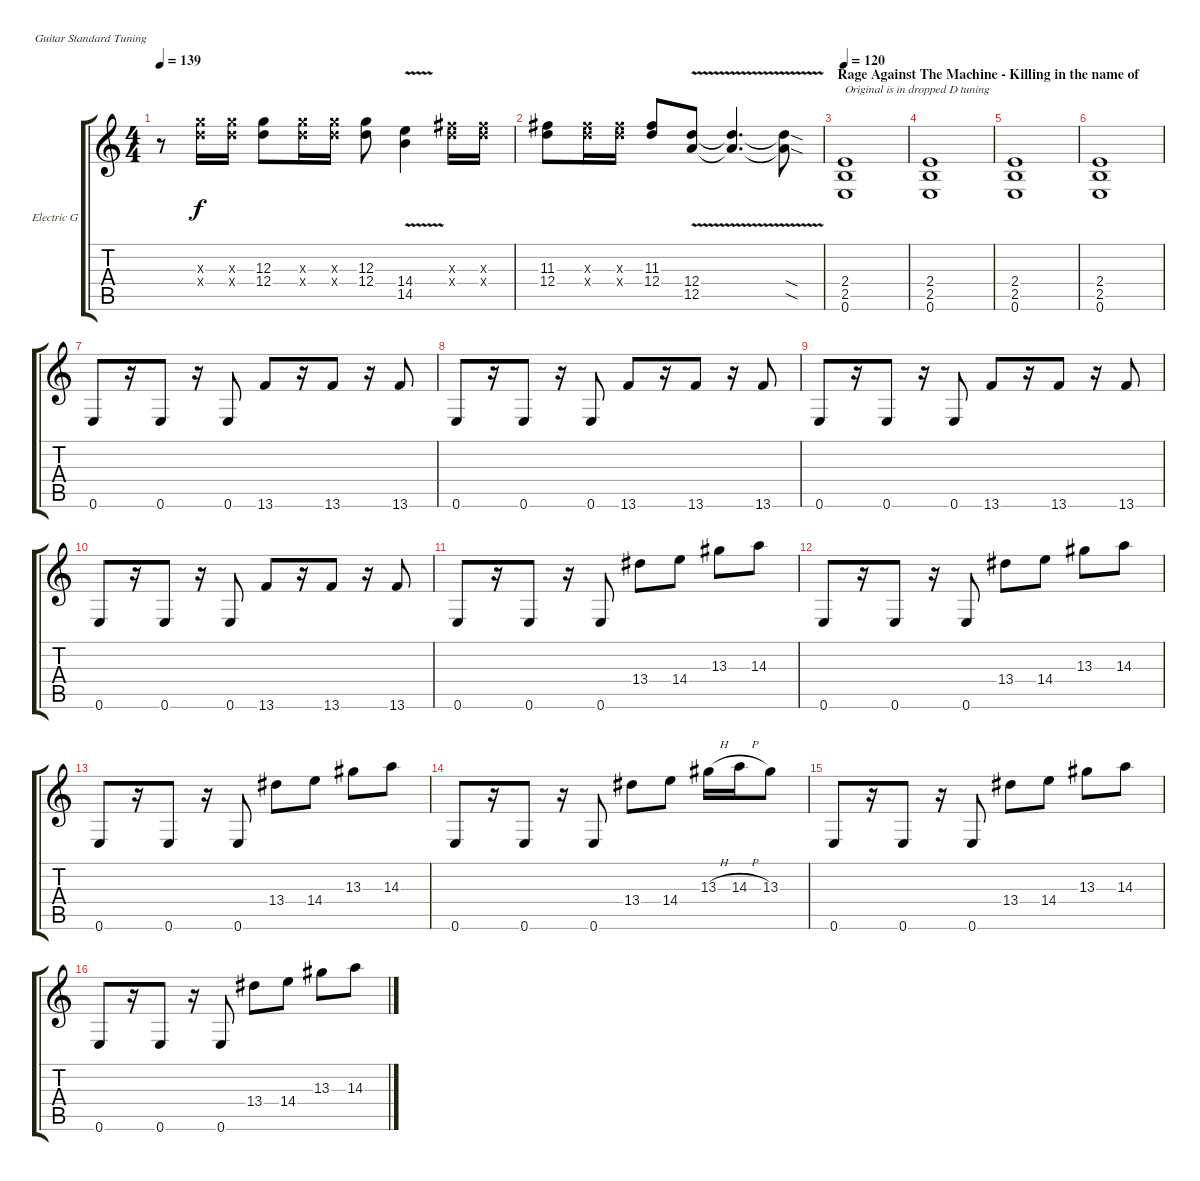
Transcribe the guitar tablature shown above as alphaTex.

\defaultSystemsLayout 4
\bracketExtendMode groupsimilarinstruments
\firstSystemTrackNameOrientation horizontal
\otherSystemsTrackNameOrientation horizontal
\track ("Electric Guitar" "Electric G") {instrument electricguitarclean}
\staff {score tabs}
\tuning (E4 B3 G3 D3 A2 E2)
\ts (4 4)
\tempo 139
\clef g2
\ks c
r.8{dy f} (12.3{x} 12.4{x}).16 (12.3{x} 12.4{x}).16 (12.3 12.4).8 (12.3{x} 12.4{x}).16 (12.3{x} 12.4{x}).16 (12.3 12.4).8 (14.4{v} 14.5).4 (12.4{x} 11.3{x}).16 (12.4{x} 11.3{x}).16 |
(12.4 11.3).8 (11.3{x} 12.4{x}).16 (11.3{x} 12.4{x}).16 (11.3 12.4).8 (12.4{v} 12.5{v}).8 (12.4{v t} 12.5{v t}).4{d beam invert} (12.4{v sod t} 12.5{v sod t}).8 |
\section ("" "Rage Against The Machine - Killing in the name of")
\tempo 120
(2.4 2.5 0.6).1{txt "Original is in dropped D tuning"} |
(2.4 2.5 0.6).1 |
(2.4 2.5 0.6).1 |
(2.4 2.5 0.6).1 |
0.6.8 r.16 0.6.8 r.16 0.6.8 13.6.8 r.16 13.6.8 r.16 13.6.8 |
0.6.8 r.16 0.6.8 r.16 0.6.8 13.6.8 r.16 13.6.8 r.16 13.6.8 |
0.6.8 r.16 0.6.8 r.16 0.6.8 13.6.8 r.16 13.6.8 r.16 13.6.8 |
0.6.8 r.16 0.6.8 r.16 0.6.8 13.6.8 r.16 13.6.8 r.16 13.6.8 |
\scale
0.264614 0.6.8 r.16 0.6.8 r.16 0.6.8 13.4.8 14.4.8 13.3.8 14.3.8 |
\scale
0.232672 0.6.8 r.16 0.6.8 r.16 0.6.8 13.4.8 14.4.8 13.3.8 14.3.8 |
\scale
0.235527 0.6.8 r.16 0.6.8 r.16 0.6.8 13.4.8 14.4.8 13.3.8 14.3.8 |
\scale
0.267058 0.6.8 r.16 0.6.8 r.16 0.6.8 13.4.8 14.4.8 13.3{h}.16 14.3{h}.16 13.3.8 |
\scale
0.263183 0.6.8 r.16 0.6.8 r.16 0.6.8 13.4.8 14.4.8 13.3.8 14.3.8 |
\scale
0.238382 0.6.8 r.16 0.6.8 r.16 0.6.8 13.4.8 14.4.8 13.3.8 14.3.8
